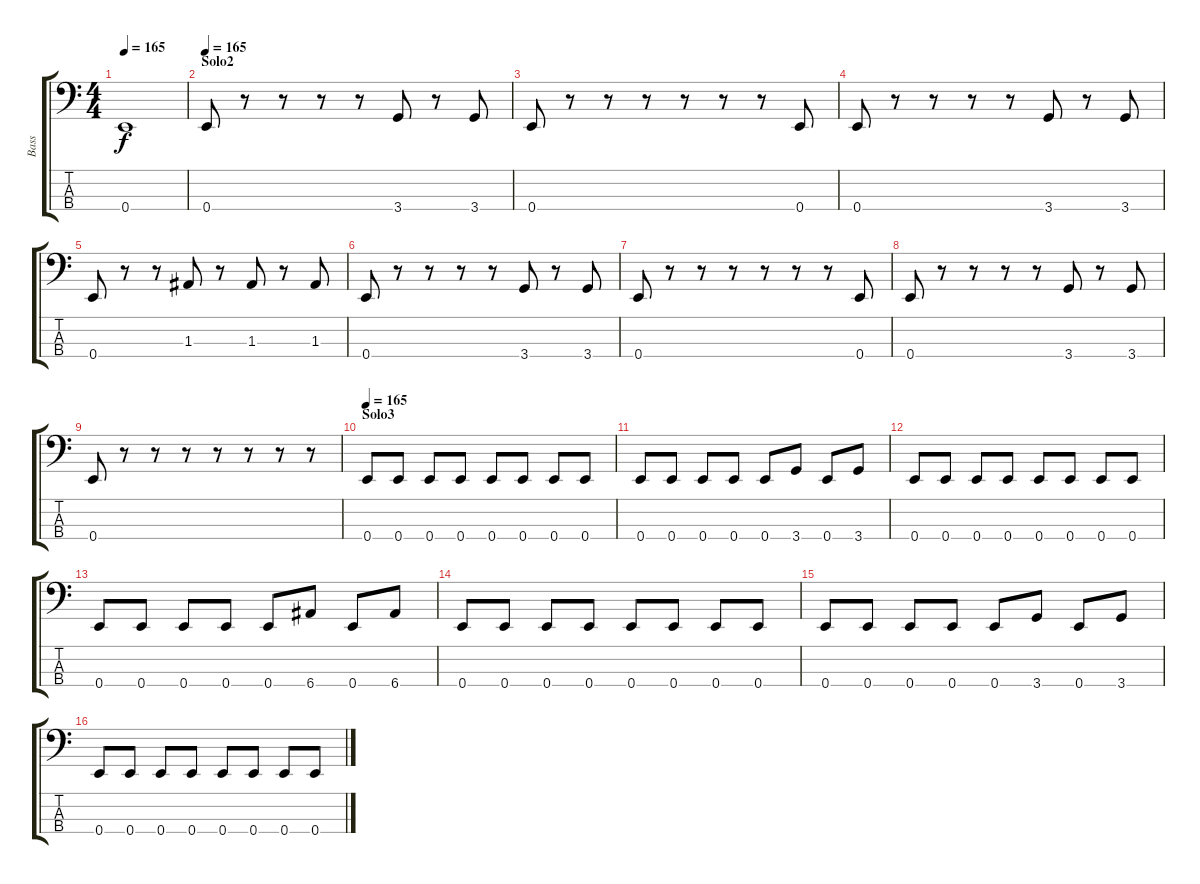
\track ("Bass" "Bass") {instrument electricbassfinger}
\staff {score tabs}
\tuning (G2 D2 A1 E1) {hide}
\ts (4 4)
\tempo 165
\clef f4
\ks c
0.4{t}.1{dy f} |
\section ("" "Solo2")
\tempo 165
0.4.8 r.8 r.8 r.8 r.8 3.4.8 r.8 3.4.8 |
0.4.8 r.8 r.8 r.8 r.8 r.8 r.8 0.4.8 |
0.4.8 r.8 r.8 r.8 r.8 3.4.8 r.8 3.4.8 |
0.4.8 r.8 r.8 1.3.8 r.8 1.3.8 r.8 1.3.8 |
0.4.8 r.8 r.8 r.8 r.8 3.4.8 r.8 3.4.8 |
0.4.8 r.8 r.8 r.8 r.8 r.8 r.8 0.4.8 |
0.4.8 r.8 r.8 r.8 r.8 3.4.8 r.8 3.4.8 |
0.4.8 r.8 r.8 r.8 r.8 r.8 r.8 r.8 |
\section ("" "Solo3")
\tempo 165
0.4.8 0.4.8 0.4.8 0.4.8 0.4.8 0.4.8 0.4.8 0.4.8 |
0.4.8 0.4.8 0.4.8 0.4.8 0.4.8 3.4.8 0.4.8 3.4.8 |
0.4.8 0.4.8 0.4.8 0.4.8 0.4.8 0.4.8 0.4.8 0.4.8 |
0.4.8 0.4.8 0.4.8 0.4.8 0.4.8 6.4.8 0.4.8 6.4.8 |
0.4.8 0.4.8 0.4.8 0.4.8 0.4.8 0.4.8 0.4.8 0.4.8 |
0.4.8 0.4.8 0.4.8 0.4.8 0.4.8 3.4.8 0.4.8 3.4.8 |
0.4.8 0.4.8 0.4.8 0.4.8 0.4.8 0.4.8 0.4.8 0.4.8
